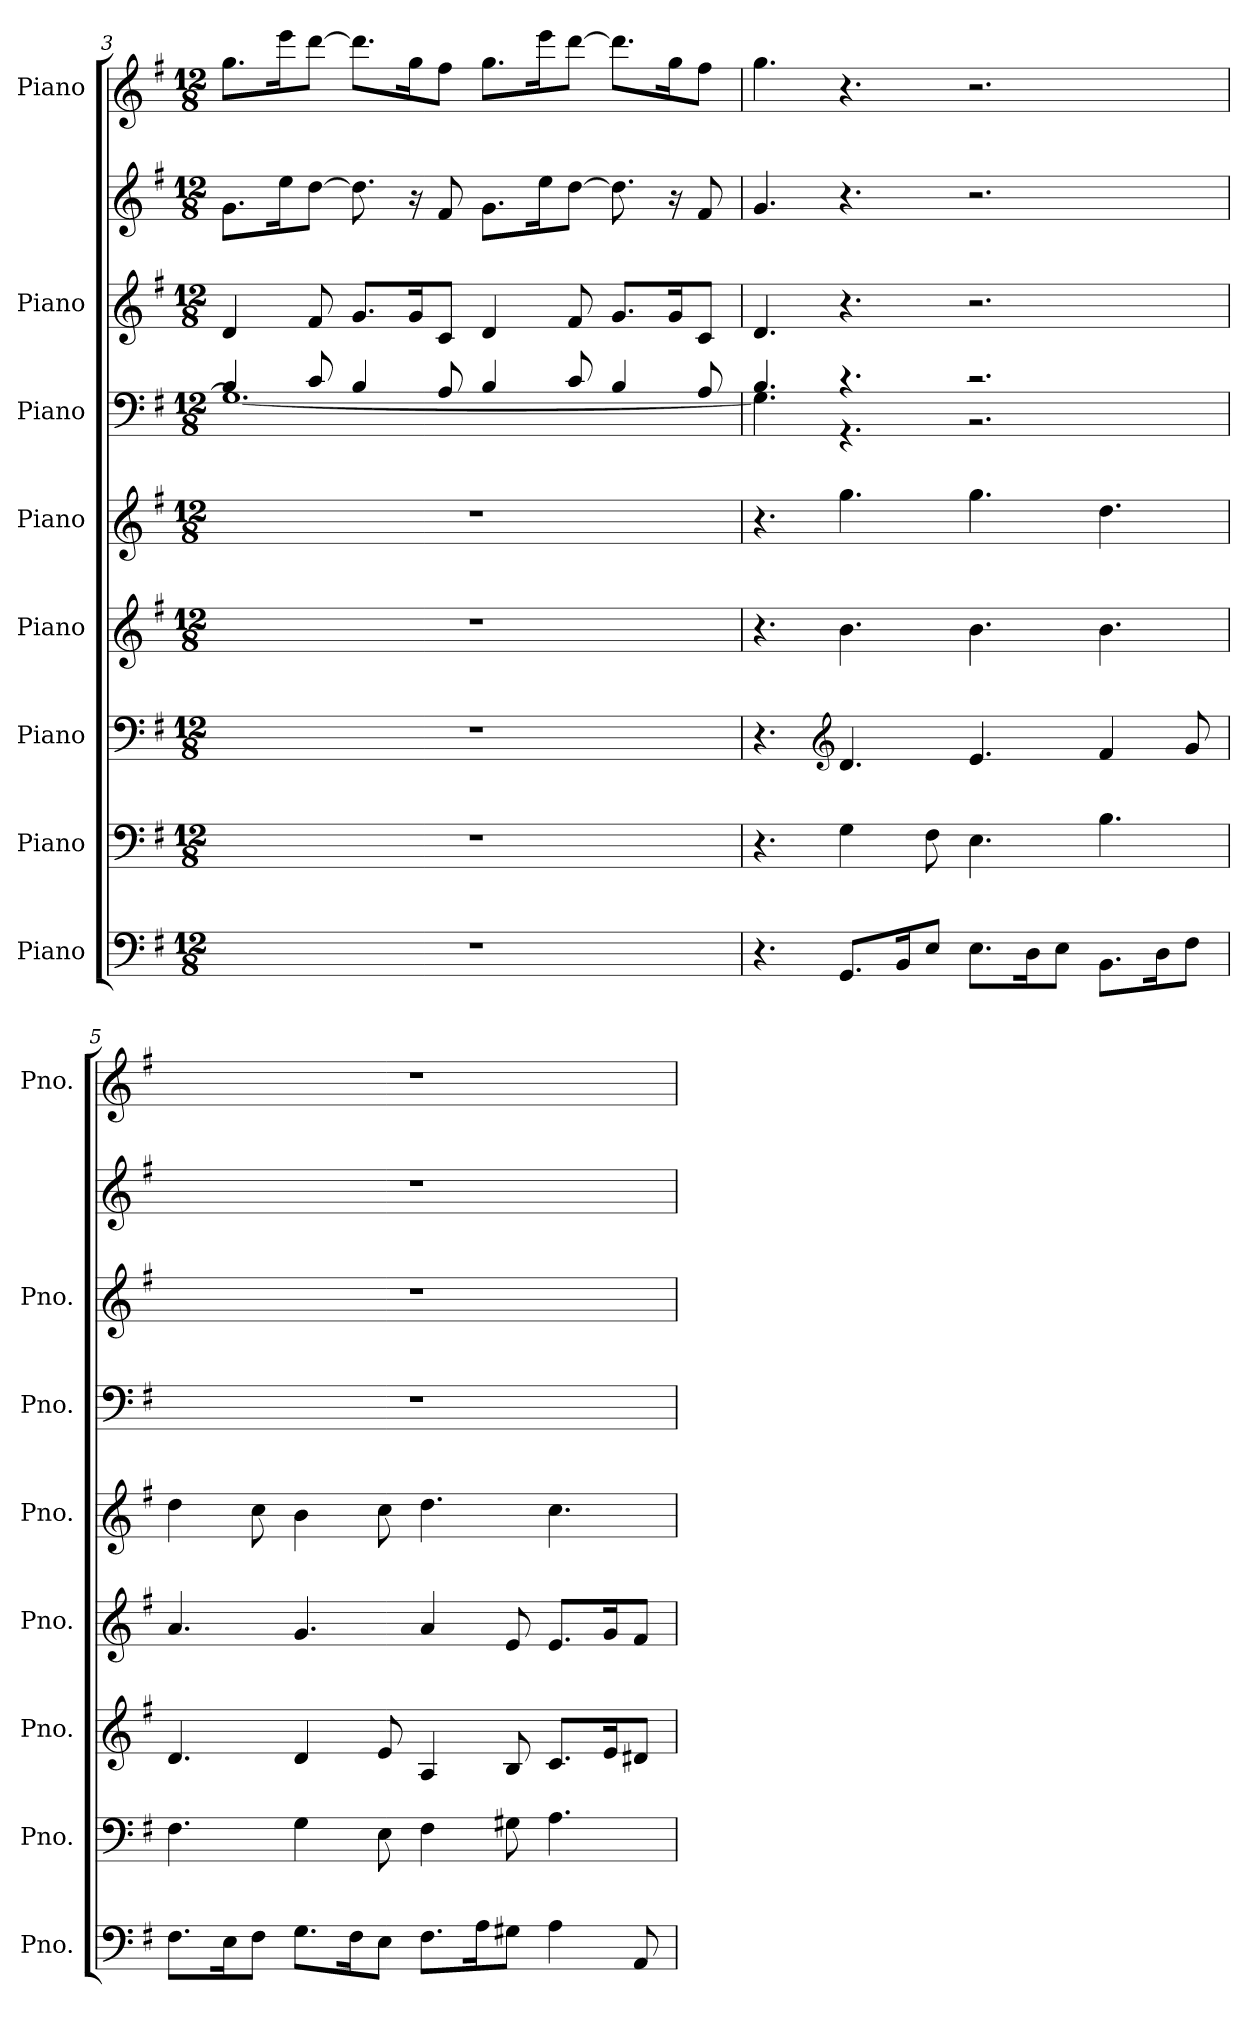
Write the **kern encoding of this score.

**kern	**kern	**kern	**kern	**kern	**kern	**kern	**kern	**kern
*part8	*part7	*part6	*part5	*part4	*part3	*part2	*part2	*part1
*staff9	*staff8	*staff7	*staff6	*staff5	*staff4	*staff3	*staff2	*staff1
*I"Piano	*I"Piano	*I"Piano	*I"Piano	*I"Piano	*I"Piano	*I"Piano	*	*I"Piano
*I'Pno.	*I'Pno.	*I'Pno.	*I'Pno.	*I'Pno.	*I'Pno.	*I'Pno.	*	*I'Pno.
!!LO:PB:g=z
*clefF4	*clefF4	*clefF4	*clefG2	*clefG2	*clefF4	*clefG2	*clefG2	*clefG2
*k[f#]	*k[f#]	*k[f#]	*k[f#]	*k[f#]	*k[f#]	*k[f#]	*k[f#]	*k[f#]
*M12/8	*M12/8	*M12/8	*M12/8	*M12/8	*M12/8	*M12/8	*M12/8	*M12/8
=3	=3	=3	=3	=3	=3	=3	=3	=3
*	*	*	*	*	*^	*	*	*
1.r	1.r	1.r	1.r	1.r	4B/	1.G_	4d/	8.g\L	8.gg\L
.	.	.	.	.	.	.	.	16ee\K	16eee\K
.	.	.	.	.	8c/	.	8f#/	[8dd\J	[8ddd\J
.	.	.	.	.	4B/	.	8.g/L	8.dd\]	8.ddd\L]
.	.	.	.	.	.	.	16g/K	16r	16gg\K
.	.	.	.	.	8A/	.	8c/J	8f#/	8ff#\J
.	.	.	.	.	4B/	.	4d/	8.g\L	8.gg\L
.	.	.	.	.	.	.	.	16ee\K	16eee\K
.	.	.	.	.	8c/	.	8f#/	[8dd\J	[8ddd\J
.	.	.	.	.	4B/	.	8.g/L	8.dd\]	8.ddd\L]
.	.	.	.	.	.	.	16g/K	16r	16gg\K
.	.	.	.	.	8A/	.	8c/J	8f#/	8ff#\J
=4	=4	=4	=4	=4	=4	=4	=4	=4	=4
4.r	4.r	4.r	4.r	4.r	4.B/	4.G\]	4.d/	4.g/	4.gg\
*	*	*clefG2	*	*	*	*	*	*	*
8.GG/L	4G\	4.d/	4.b\	4.gg\	4.r	4.r	4.r	4.r	4.r
16BB/K	.	.	.	.	.	.	.	.	.
8E/J	8F#\	.	.	.	.	.	.	.	.
8.E\L	4.E\	4.e/	4.b\	4.gg\	2.r	2.r	2.r	2.r	2.r
16D\K	.	.	.	.	.	.	.	.	.
8E\J	.	.	.	.	.	.	.	.	.
8.BB\L	4.B\	4f#/	4.b\	4.dd\	.	.	.	.	.
16D\K	.	.	.	.	.	.	.	.	.
8F#\J	.	8g/	.	.	.	.	.	.	.
*	*	*	*	*	*v	*v	*	*	*
!!LO:PB:g=z
=5	=5	=5	=5	=5	=5	=5	=5	=5
8.F#\L	4.F#\	4.d/	4.a/	4dd\	1.r	1.r	1.r	1.r
16E\K	.	.	.	.	.	.	.	.
8F#\J	.	.	.	8cc\	.	.	.	.
8.G\L	4G\	4d/	4.g/	4b\	.	.	.	.
16F#\K	.	.	.	.	.	.	.	.
8E\J	8E\	8e/	.	8cc\	.	.	.	.
8.F#\L	4F#\	4A/	4a/	4.dd\	.	.	.	.
16A\K	.	.	.	.	.	.	.	.
8G#X\J	8G#X\	8B/	8e/	.	.	.	.	.
4A\	4.A\	8.c/L	8.e/L	4.cc\	.	.	.	.
.	.	16e/K	16g/K	.	.	.	.	.
8AA/	.	8d#X/J	8f#/J	.	.	.	.	.
=	=	=	=	=	=	=	=	=
*-	*-	*-	*-	*-	*-	*-	*-	*-
